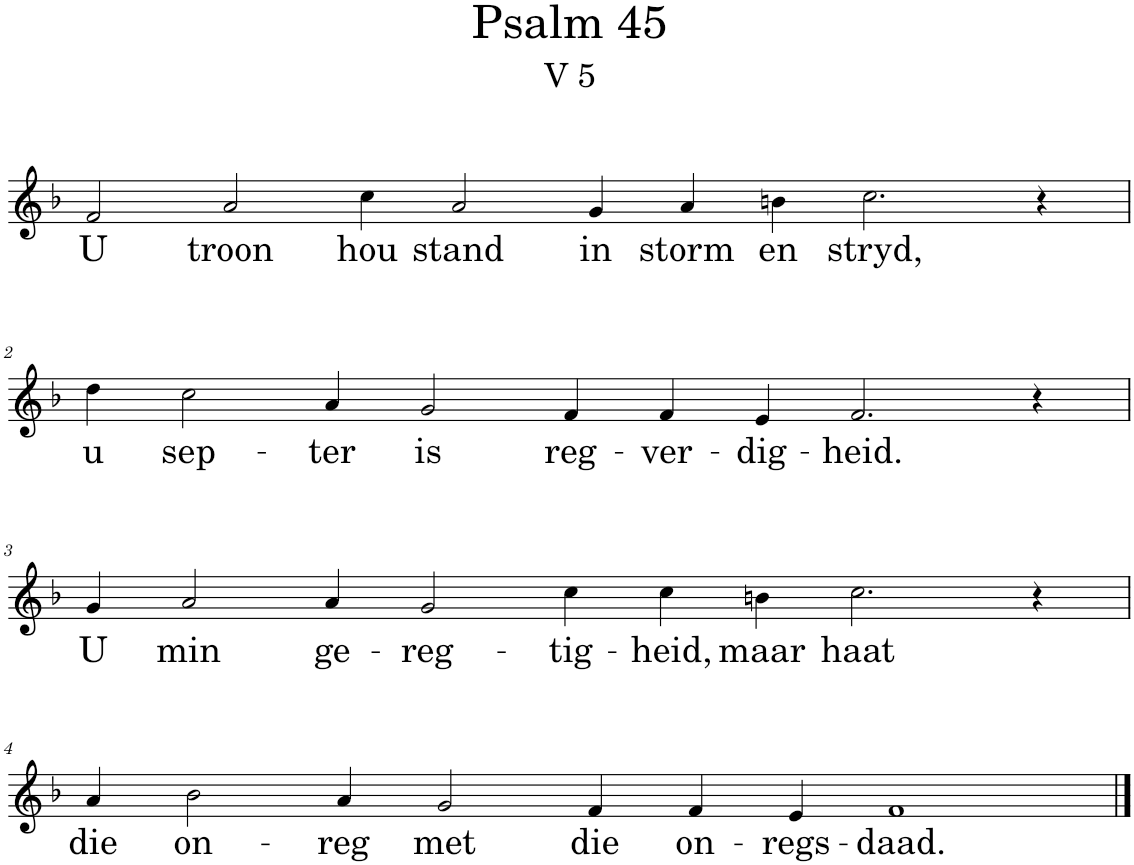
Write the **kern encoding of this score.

**kern	**text
*part1	*part1
*staff1	*staff1
*I"Pipe Organ	*
*I'Org.	*
*clefG2	*
*k[b-]	*
*M14/4	*
=1	=1
!	!LO:LY:b
2f/	U
!	!LO:LY:b
2a/	troon
!	!LO:LY:b
4cc\	hou
!	!LO:LY:b
2a/	stand
!	!LO:LY:b
4g/	in
!	!LO:LY:b
4a/	storm
!	!LO:LY:b
4bn\	en
!	!LO:LY:b
2.cc\	stryd,
4r	.
!!LO:LB:g=z
=2	=2
*M13/4	*
!	!LO:LY:b
4dd\	u
!	!LO:LY:b
2cc\	sep-
!	!LO:LY:b
4a/	-ter
!	!LO:LY:b
2g/	is
!	!LO:LY:b
4f/	reg-
!	!LO:LY:b
4f/	-ver-
!	!LO:LY:b
4e/	-dig-
!	!LO:LY:b
2.f/	-heid.
4r	.
!!LO:LB:g=z
=3	=3
!	!LO:LY:b
4g/	U
!	!LO:LY:b
2a/	min
!	!LO:LY:b
4a/	ge-
!	!LO:LY:b
2g/	-reg-
!	!LO:LY:b
4cc\	-tig-
!	!LO:LY:b
4cc\	-heid,
!	!LO:LY:b
4bn\	maar
!	!LO:LY:b
2.cc\	haat
4r	.
!!LO:LB:g=z
=4	=4
!	!LO:LY:b
4a/	die
!	!LO:LY:b
2b-\	on-
!	!LO:LY:b
4a/	-reg
!	!LO:LY:b
2g/	met
!	!LO:LY:b
4f/	die
!	!LO:LY:b
4f/	on-
!	!LO:LY:b
4e/	-regs-
!	!LO:LY:b
1f	-daad.
==	==
*-	*-
